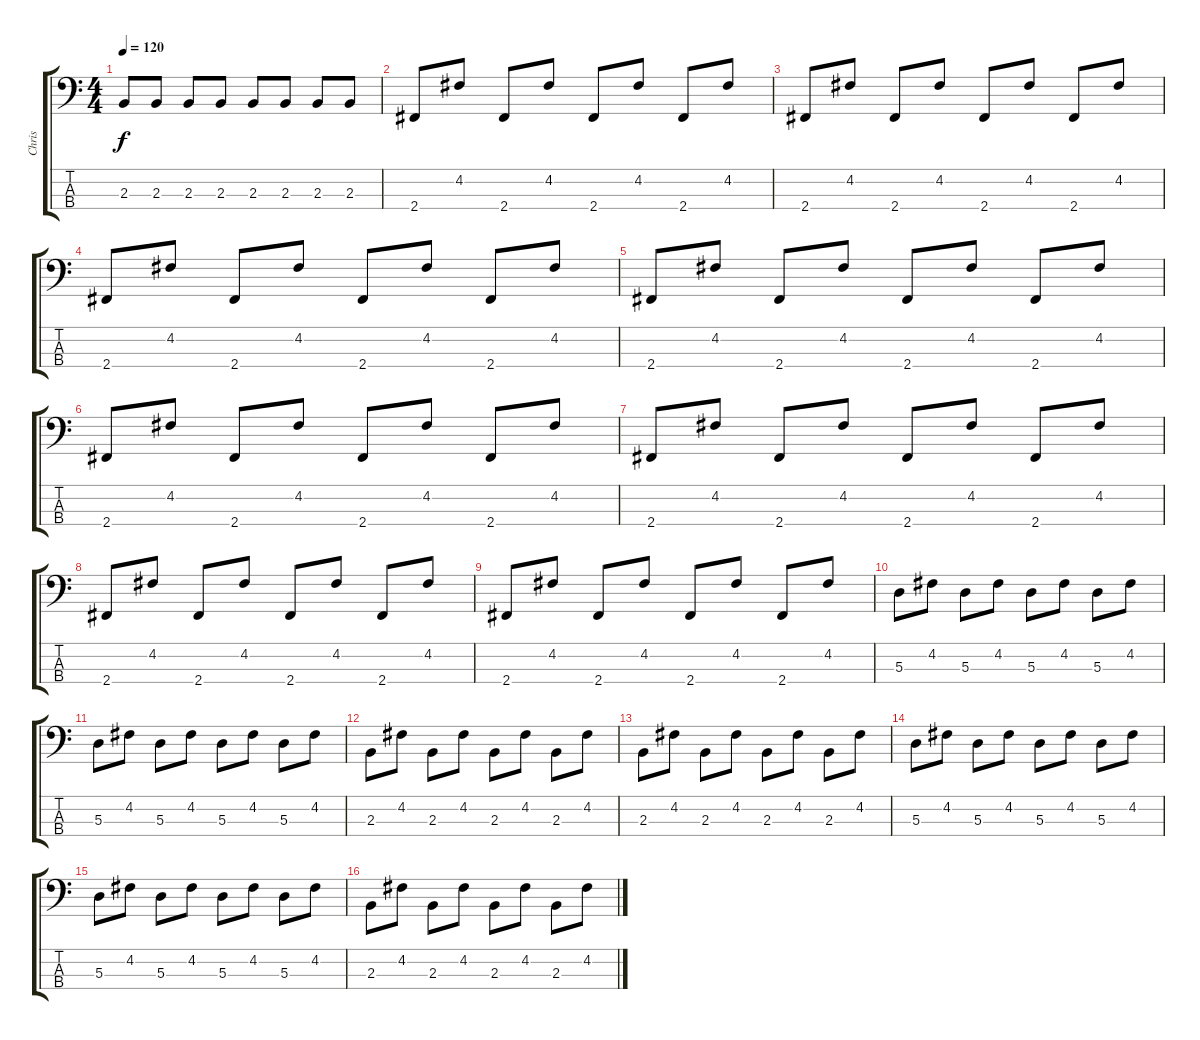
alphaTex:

\track ("Chris" "Chris") {instrument acousticbass}
\staff {score tabs}
\tuning (G2 D2 A1 E1) {hide}
\ts (4 4)
\tempo 120
\clef f4
\ks c
2.3.8{dy f} 2.3.8 2.3.8 2.3.8 2.3.8 2.3.8 2.3.8 2.3.8 |
2.4.8 4.2.8 2.4.8 4.2.8 2.4.8 4.2.8 2.4.8 4.2.8 |
2.4.8 4.2.8 2.4.8 4.2.8 2.4.8 4.2.8 2.4.8 4.2.8 |
2.4.8 4.2.8 2.4.8 4.2.8 2.4.8 4.2.8 2.4.8 4.2.8 |
2.4.8 4.2.8 2.4.8 4.2.8 2.4.8 4.2.8 2.4.8 4.2.8 |
2.4.8 4.2.8 2.4.8 4.2.8 2.4.8 4.2.8 2.4.8 4.2.8 |
2.4.8 4.2.8 2.4.8 4.2.8 2.4.8 4.2.8 2.4.8 4.2.8 |
2.4.8 4.2.8 2.4.8 4.2.8 2.4.8 4.2.8 2.4.8 4.2.8 |
2.4.8 4.2.8 2.4.8 4.2.8 2.4.8 4.2.8 2.4.8 4.2.8 |
5.3.8 4.2.8 5.3.8 4.2.8 5.3.8 4.2.8 5.3.8 4.2.8 |
5.3.8 4.2.8 5.3.8 4.2.8 5.3.8 4.2.8 5.3.8 4.2.8 |
2.3.8 4.2.8 2.3.8 4.2.8 2.3.8 4.2.8 2.3.8 4.2.8 |
2.3.8 4.2.8 2.3.8 4.2.8 2.3.8 4.2.8 2.3.8 4.2.8 |
5.3.8 4.2.8 5.3.8 4.2.8 5.3.8 4.2.8 5.3.8 4.2.8 |
5.3.8 4.2.8 5.3.8 4.2.8 5.3.8 4.2.8 5.3.8 4.2.8 |
2.3.8 4.2.8 2.3.8 4.2.8 2.3.8 4.2.8 2.3.8 4.2.8
